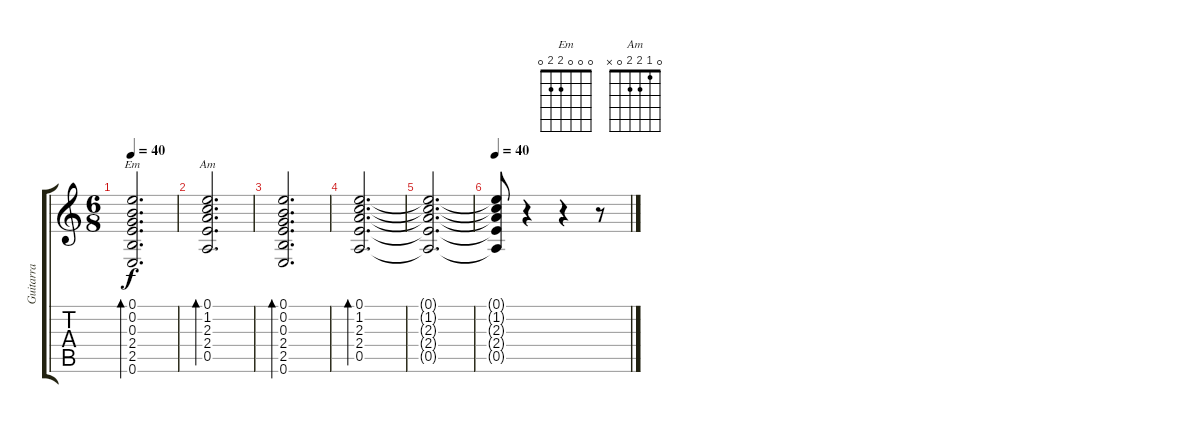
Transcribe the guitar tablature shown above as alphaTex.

\track ("Guitarra" "Guitarra") {instrument acousticguitarnylon}
\staff {score tabs}
\tuning (E4 B3 G3 D3 A2 E2) {hide}
\chord ("Em" 0 0 0 2 2 0)
\chord ("Am" 0 1 2 2 0 x)
\ts (6 8)
\tempo 40
\clef g2
\ks c
(0.1 0.2 0.3 2.4 2.5 0.6).2{d bd 120 ch "Em" dy f} |
(0.1 1.2 2.3 2.4 0.5).2{d bd 120 ch "Am"} |
(0.1 0.2 0.3 2.4 2.5 0.6).2{d bd 120} |
(0.1 1.2 2.3 2.4 0.5).2{d bd 120} |
(0.1{t} 1.2{t} 2.3{t} 2.4{t} 0.5{t}).2{d} |
\tempo 40
(0.1{t} 1.2{t} 2.3{t} 2.4{t} 0.5{t}).8 r.4 r.4 r.8
